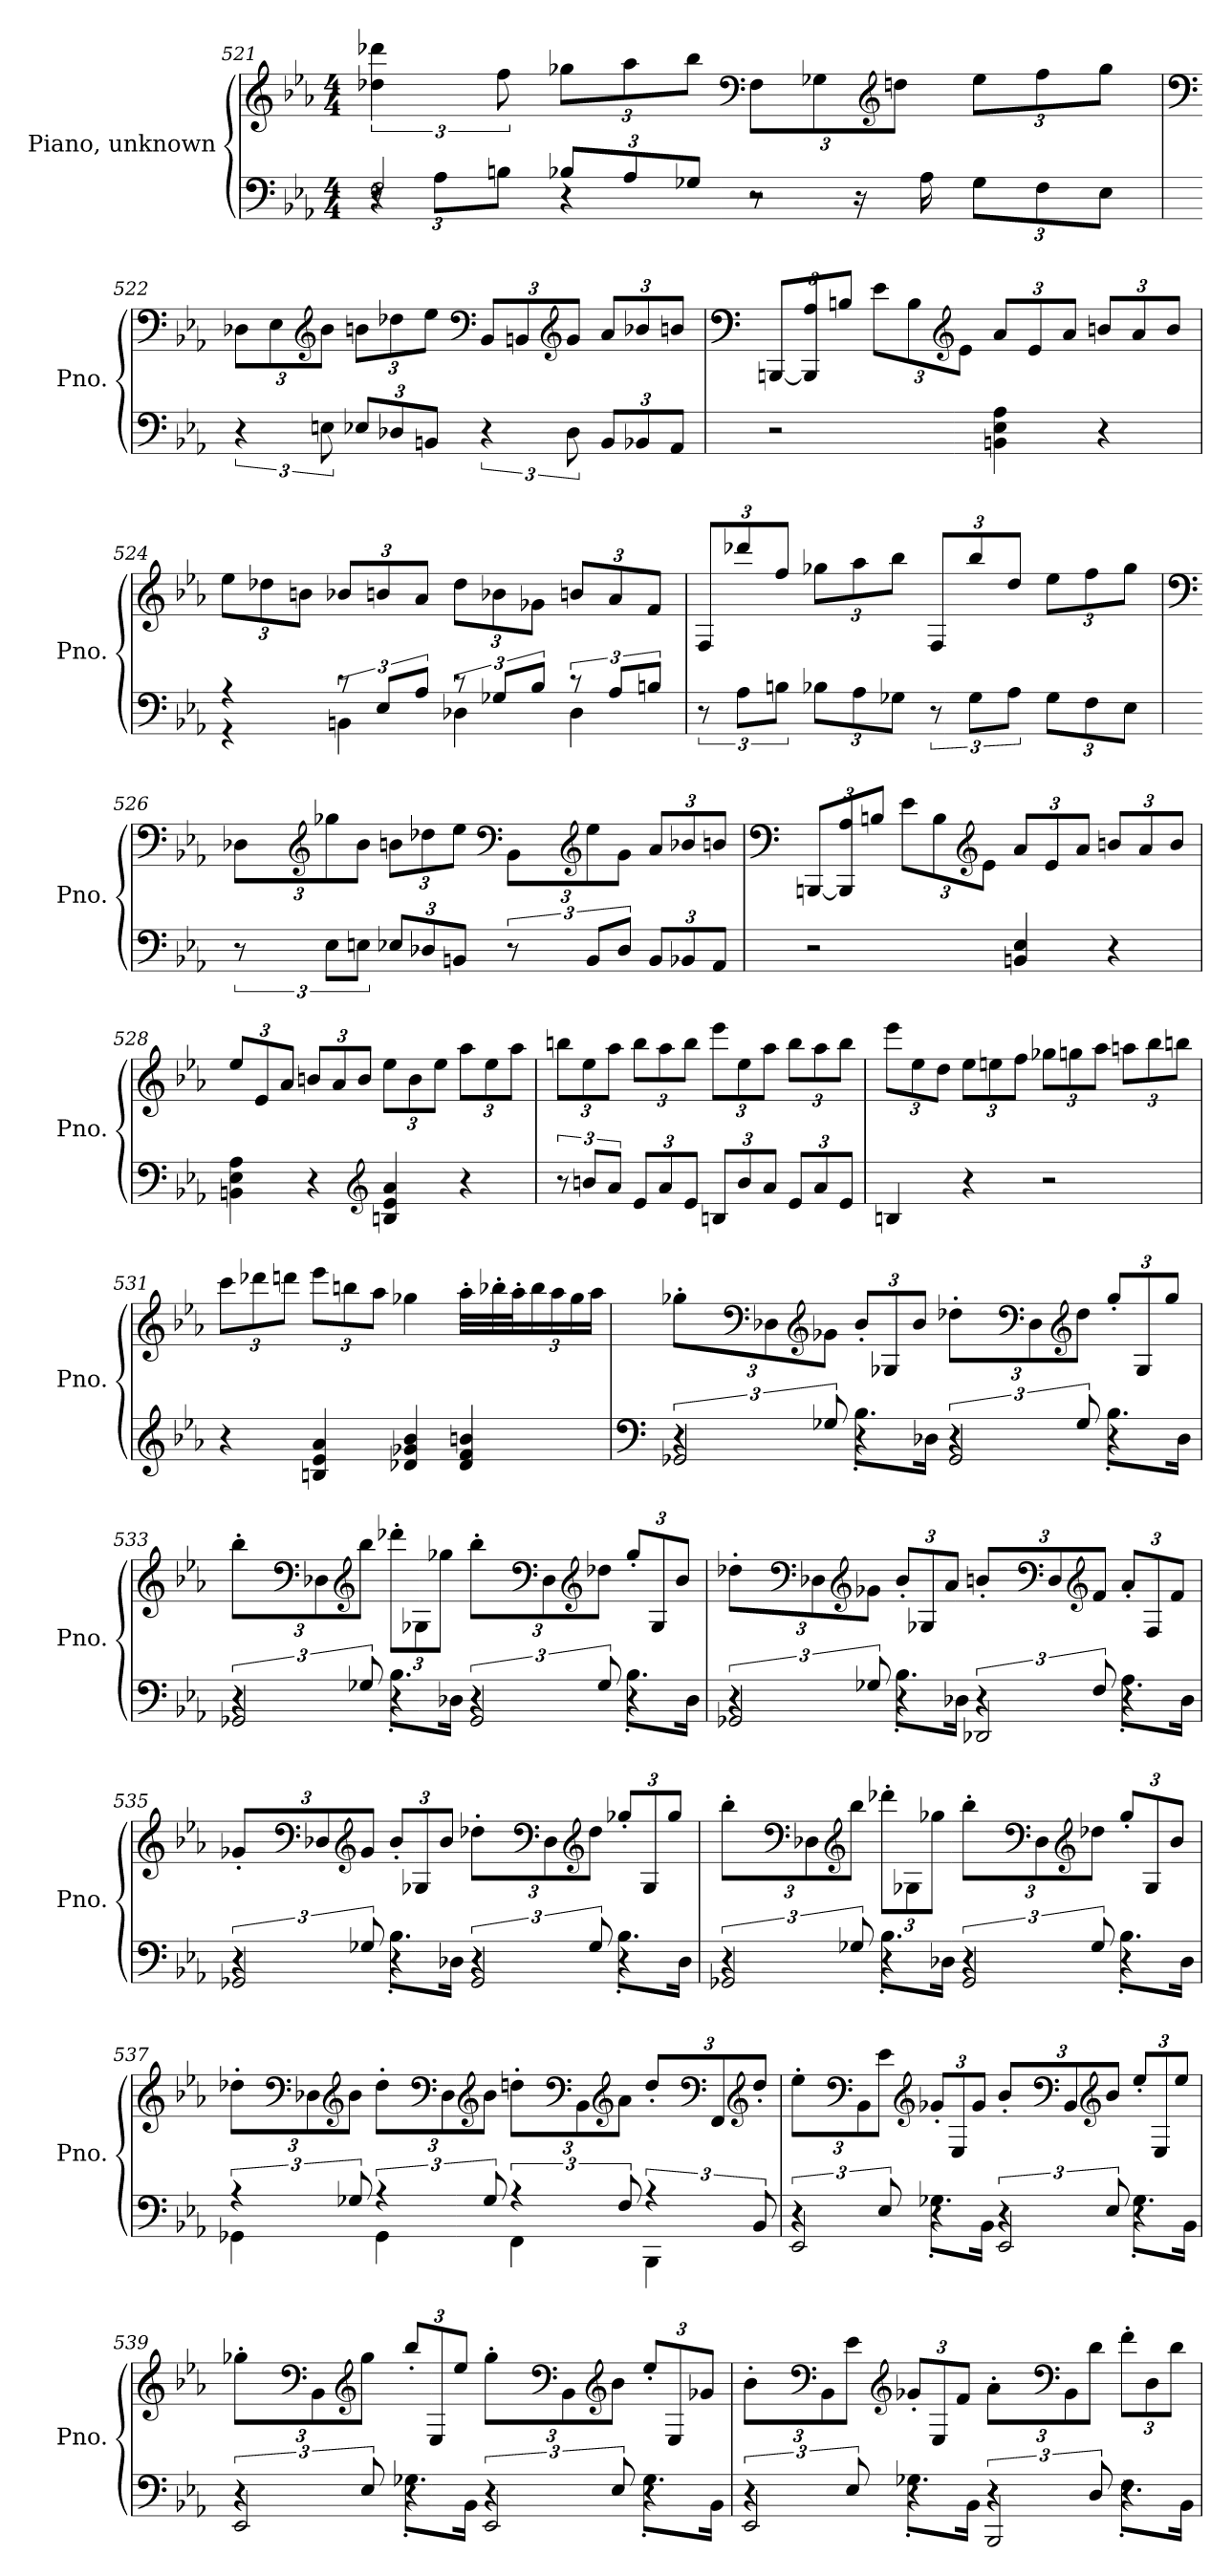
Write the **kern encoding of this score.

**kern	**kern
*part1	*part1
*staff2	*staff1
*I"Piano, unknown	*
*I'Pno.	*
!!LO:LB:g=z
*clefF4	*clefG2
*k[b-e-a-]	*k[b-e-a-]
*M4/4	*M4/4
=521	=521
*^	*
*	*^	*
4r	12r	2F/	6dd-X\ 6ddd-X\
.	12A-\L	.	.
.	12Bn\J	.	12ff\
*Xbrackettup	*	*	*Xbrackettup
12B-X/L	4r	.	12gg-X\L
12A-/	.	.	12aa-\
12G-X/J	.	.	12bb-\J
*	*	*	*clefF4
2r	8r	2r	12F\L
.	.	.	12G-X\
.	16r	.	.
*	*	*	*clefG2
.	.	.	12ddn\J
.	16A-\	.	.
.	12G-\L	.	12ee-\L
.	12F\	.	12ff\
.	12E-\J	.	12gg-\J
*v	*v	*v	*
=522	=522
*	*clefF4
*brackettup	*
6r	12D-X\L
.	12E-\
*	*clefG2
12En\	12b-\J
*Xbrackettup	*
12E-X/L	12bn\L
12D-X/	12dd-X\
12BBn/J	12ee-\J
*	*clefF4
*brackettup	*
6r	12BB-/L
.	12BBn/
*	*clefG2
12D-\	12g/J
*Xbrackettup	*
12BB/L	12a-/L
12BB-X/	12b-X/
12AA-/J	12bn/J
!!LO:LB:g=z
=523	=523
*	*clefF4
2r	[12BBBn/L
.	12BBB/] 12A-/
.	12Bn/J
.	12e-\L
.	12B\
*	*clefG2
.	12e-\J
4BBn\ 4E-\ 4A-\	12a-/L
.	12e-/
.	12a-/J
4r	12bn/L
.	12a-/
.	12b/J
=524	=524
*^	*
4r	4r	12ee-\L
.	.	12dd-X\
.	.	12bn\J
*brackettup	*	*
12r	4BBn\	12b-X/L
12E-/L	.	12bn/
12A-/J	.	12a-/J
12r	4D-X\	12dd-\L
12G-X/L	.	12b-X\
12B-/J	.	12g-X\J
12r	4D-\	12bn/L
12A-/L	.	12a-/
12Bn/J	.	12f/J
*v	*v	*
!!LO:PB:g=z
=525	=525
12r	12F/L
12A-\L	12ddd-X/
12Bn\J	12ff/J
*Xbrackettup	*
12B-X\L	12gg-X\L
12A-\	12aa-\
12G-X\J	12bb-\J
*brackettup	*
12r	12F/L
12G-\L	12bb-/
12A-\J	12dd/J
*Xbrackettup	*
12G-\L	12ee-\L
12F\	12ff\
12E-\J	12gg-\J
=526	=526
*	*clefF4
*brackettup	*
12r	12D-X\L
*	*clefG2
12E-\L	12gg-X\
12En\J	12b-\J
*Xbrackettup	*
12E-X/L	12bn\L
12D-X/	12dd-X\
12BBn/J	12ee-\J
*	*clefF4
*brackettup	*
12r	12BB-\L
*	*clefG2
12BB/L	12ee-\
12D-/J	12g\J
*Xbrackettup	*
12BB/L	12a-/L
12BB-X/	12b-X/
12AA-/J	12bn/J
!!LO:LB:g=z
=527	=527
*	*clefF4
2r	[12BBBn/L
.	12BBB/] 12A-/
.	12Bn/J
.	12e-\L
.	12B\
*	*clefG2
.	12e-\J
4BBn/ 4E-/	12a-/L
.	12e-/
.	12a-/J
4r	12bn/L
.	12a-/
.	12b/J
=528	=528
4BBn\ 4E-\ 4A-\	12ee-/L
.	12e-/
.	12a-/J
4r	12bn/L
.	12a-/
.	12b/J
*clefG2	*
4Bn/ 4e-/ 4a-/	12ee-\L
.	12b\
.	12ee-\J
4r	12aa-\L
.	12ee-\
.	12aa-\J
!!LO:LB:g=z
=529	=529
*brackettup	*
12r	12bbn\L
12bn/L	12ee-\
12a-/J	12aa-\J
*Xbrackettup	*
12e-/L	12bb\L
12a-/	12aa-\
12e-/J	12bb\J
12Bn/L	12eee-\L
12b/	12ee-\
12a-/J	12aa-\J
12e-/L	12bb\L
12a-/	12aa-\
12e-/J	12bb\J
=530	=530
4Bn/	12eee-\L
.	12ee-\
.	12dd\J
4r	12ee-\L
.	12een\
.	12ff\J
2r	12gg-X\L
.	12ggn\
.	12aa-\J
.	12aan\L
.	12bb-\
.	12bbn\J
!!LO:LB:g=z
=531	=531
4r	12ccc\L
.	12ddd-X\
.	12dddn\J
4Bn/ 4e-/ 4a-/	12eee-\L
.	12bbn\
.	12aa-\J
4d-X/ 4g-X/ 4b-/	4gg-X\
4d-/ 4f/ 4bn/	32aa-'\LLL
.	32bb-X'\
.	48aa-'\J
.	24bb-\
.	24aa-\
.	24gg-\
.	24aa-\JJ
!!LO:LB:g=z
=532	=532
*clefF4	*
*brackettup	*
*^	*
*	*^	*
6r	4r	2GG-X/	12gg-X'\L
*	*	*	*clefF4
.	.	.	12D-X\
*	*	*	*clefG2
12G-X/	.	.	12g-X\J
4r	8.B-'\L	.	12b-'/L
.	.	.	12G-X/
.	.	.	12b-/J
.	16D-X\Jk	.	.
6r	4r	2GG-/	12dd-X'\L
*	*	*	*clefF4
.	.	.	12D-\
*	*	*	*clefG2
12G-/	.	.	12dd-\J
4r	8.B-'\L	.	12gg-'/L
.	.	.	12G-/
.	.	.	12gg-/J
.	16D-\Jk	.	.
!!LO:LB:g=z
=533	=533	=533	=533
6r	4r	2GG-X/	12bb-'\L
*	*	*	*clefF4
.	.	.	12D-X\
*	*	*	*clefG2
12G-X/	.	.	12bb-\J
4r	8.B-'\L	.	12ddd-X'\L
.	.	.	12G-X\
.	.	.	12gg-X\J
.	16D-X\Jk	.	.
6r	4r	2GG-/	12bb-'\L
*	*	*	*clefF4
.	.	.	12D-\
*	*	*	*clefG2
12G-/	.	.	12dd-X\J
4r	8.B-'\L	.	12gg-'/L
.	.	.	12G-/
.	.	.	12b-/J
.	16D-\Jk	.	.
!!LO:PB:g=z
=534	=534	=534	=534
6r	4r	2GG-X/	12dd-X'\L
*	*	*	*clefF4
.	.	.	12D-X\
*	*	*	*clefG2
12G-X/	.	.	12g-X\J
4r	8.B-'\L	.	12b-'/L
.	.	.	12G-X/
.	.	.	12a-/J
.	16D-X\Jk	.	.
6r	4r	2DD-X/	12bn'/L
*	*	*	*clefF4
.	.	.	12D-/
*	*	*	*clefG2
12F/	.	.	12f/J
4r	8.A-'\L	.	12a-'/L
.	.	.	12F/
.	.	.	12f/J
.	16D-\Jk	.	.
!!LO:LB:g=z
=535	=535	=535	=535
6r	4r	2GG-X/	12g-X'/L
*	*	*	*clefF4
.	.	.	12D-X/
*	*	*	*clefG2
12G-X/	.	.	12g-/J
4r	8.B-'\L	.	12b-'/L
.	.	.	12G-X/
.	.	.	12b-/J
.	16D-X\Jk	.	.
6r	4r	2GG-/	12dd-X'\L
*	*	*	*clefF4
.	.	.	12D-\
*	*	*	*clefG2
12G-/	.	.	12dd-\J
4r	8.B-'\L	.	12gg-X'/L
.	.	.	12G-/
.	.	.	12gg-/J
.	16D-\Jk	.	.
!!LO:LB:g=z
=536	=536	=536	=536
6r	4r	2GG-X/	12bb-'\L
*	*	*	*clefF4
.	.	.	12D-X\
*	*	*	*clefG2
12G-X/	.	.	12bb-\J
4r	8.B-'\L	.	12ddd-X'\L
.	.	.	12G-X\
.	.	.	12gg-X\J
.	16D-X\Jk	.	.
6r	4r	2GG-/	12bb-'\L
*	*	*	*clefF4
.	.	.	12D-\
*	*	*	*clefG2
12G-/	.	.	12dd-X\J
4r	8.B-'\L	.	12gg-'/L
.	.	.	12G-/
.	.	.	12b-/J
.	16D-\Jk	.	.
*	*v	*v	*
!!LO:LB:g=z
=537	=537	=537
6r	4GG-X\	12dd-X'\L
*	*	*clefF4
.	.	12D-X\
*	*	*clefG2
12G-X/	.	12b-\J
6r	4GG-\	12dd-'\L
*	*	*clefF4
.	.	12D-\
*	*	*clefG2
12G-/	.	12b-\J
6r	4FF\	12ddn'\L
*	*	*clefF4
.	.	12BB-\
*	*	*clefG2
12F/	.	12a-\J
6r	4BBB-\	12dd'/L
*	*	*clefF4
.	.	12FF/
*	*	*clefG2
12BB-/	.	12dd'/J
!!LO:LB:g=z
=538	=538	=538
*	*^	*
6r	4r	2EE-/	12ee-'\L
*	*	*	*clefF4
.	.	.	12BB-\
12E-/	.	.	12e-\J
*	*	*	*clefG2
4r	8.G-X'\L	.	12g-X'/L
.	.	.	12E-/
.	.	.	12g-/J
.	16BB-\Jk	.	.
6r	4r	2EE-/	12b-'/L
*	*	*	*clefF4
.	.	.	12BB-/
*	*	*	*clefG2
12E-/	.	.	12b-/J
4r	8.G-'\L	.	12ee-'/L
.	.	.	12E-/
.	.	.	12ee-/J
.	16BB-\Jk	.	.
=539	=539	=539	=539
6r	4r	2EE-/	12gg-X'\L
*	*	*	*clefF4
.	.	.	12BB-\
*	*	*	*clefG2
12E-/	.	.	12gg-\J
4r	8.G-X'\L	.	12bb-'/L
.	.	.	12E-/
.	.	.	12ee-/J
.	16BB-\Jk	.	.
6r	4r	2EE-/	12gg-'\L
*	*	*	*clefF4
.	.	.	12BB-\
*	*	*	*clefG2
12E-/	.	.	12b-\J
4r	8.G-'\L	.	12ee-'/L
.	.	.	12E-/
.	.	.	12g-X/J
.	16BB-\Jk	.	.
!!LO:LB:g=z
=540	=540	=540	=540
6r	4r	2EE-/	12b-'\L
*	*	*	*clefF4
.	.	.	12BB-\
12E-/	.	.	12e-\J
*	*	*	*clefG2
4r	8.G-X'\L	.	12g-X'/L
.	.	.	12E-/
.	.	.	12f/J
.	16BB-\Jk	.	.
6r	4r	2BBB-/	12a-'\L
*	*	*	*clefF4
.	.	.	12BB-\
12D/	.	.	12d\J
4r	8.F'\L	.	12f'\L
.	.	.	12D\
.	.	.	12d\J
.	16BB-\Jk	.	.
*v	*v	*v	*
=	=
*-	*-
